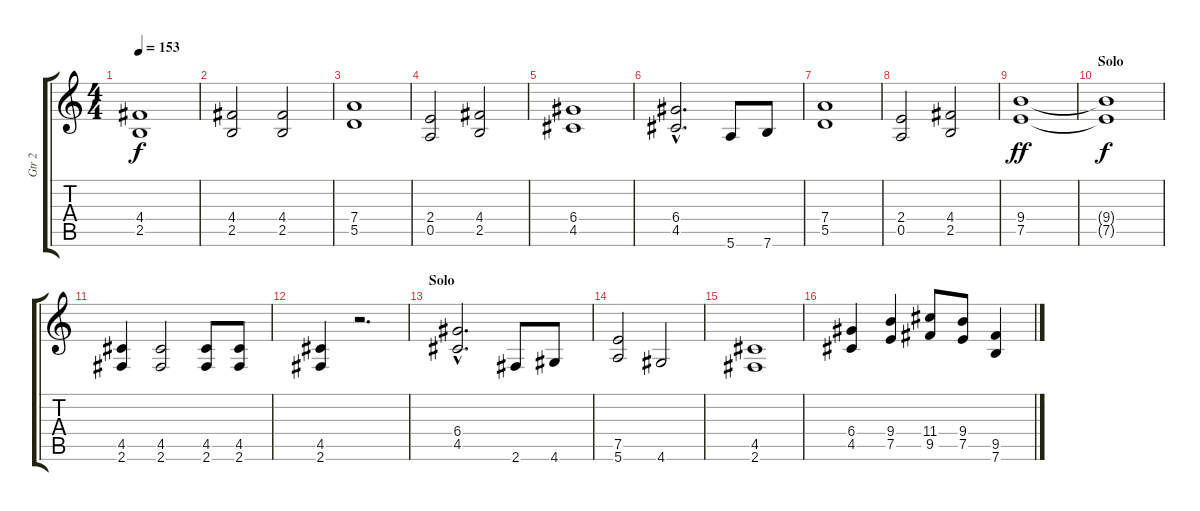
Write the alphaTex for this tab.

\track ("Gtr 2" "Gtr 2") {instrument distortionguitar}
\staff {score tabs}
\tuning (E4 B3 G3 D3 A2 E2) {hide}
\ts (4 4)
\tempo 153
\clef g2
\ks c
(4.4 2.5).1{dy f} |
(4.4 2.5).2 (4.4 2.5).2 |
(7.4 5.5).1 |
(2.4 0.5).2 (4.4 2.5).2 |
(6.4 4.5).1 |
(6.4{hac} 4.5{hac}).2{d} 5.6.8 7.6.8 |
(7.4 5.5).1 |
(2.4 0.5).2 (4.4 2.5).2 |
(9.4 7.5).1{dy ff} |
\section ("" "Solo")
(9.4{t} 7.5{t}).1{dy f} |
(4.5 2.6).4 (4.5 2.6).2 (4.5 2.6).8 (4.5 2.6).8 |
(4.5 2.6).4 r.2{d} |
\section ("" "Solo")
(6.4{hac} 4.5{hac}).2{d} 2.6.8 4.6.8 |
(7.5 5.6).2 4.6.2 |
(4.5 2.6).1 |
(6.4 4.5).4 (9.4 7.5).4 (11.4 9.5).8 (9.4 7.5).8 (9.5 7.6).4
